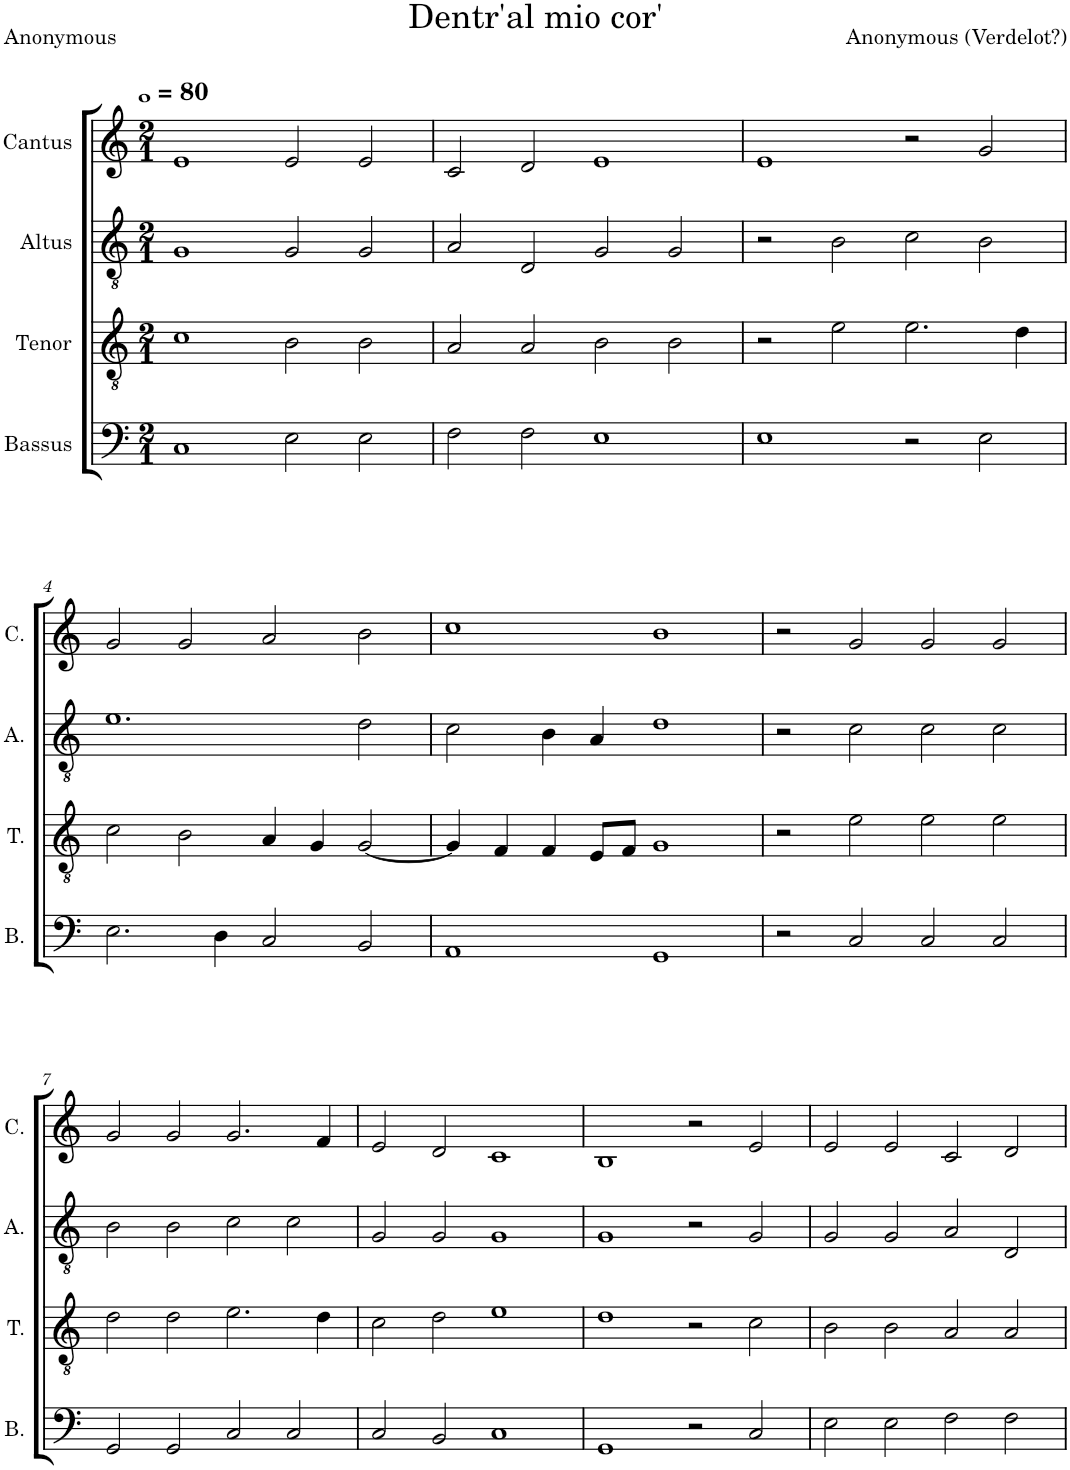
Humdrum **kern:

**kern	**kern	**kern	**kern
*part4	*part3	*part2	*part1
*staff4	*staff3	*staff2	*staff1
*I"Bassus	*I"Tenor	*I"Altus	*I"Cantus
*I'B.	*I'T.	*I'A.	*I'C.
*clefF4	*clefGv2	*clefGv2	*clefG2
*k[]	*k[]	*k[]	*k[]
*M2/1	*M2/1	*M2/1	*M2/1
*MM320	*MM320	*MM320	*MM320
=1	=1	=1	=1
1C	1c	1G	1e
2E\	2B\	2G/	2e/
2E\	2B\	2G/	2e/
=2	=2	=2	=2
2F\	2A/	2A/	2c/
2F\	2A/	2D/	2d/
1E	2B\	2G/	1e
.	2B\	2G/	.
=3	=3	=3	=3
1E	2r	2r	1e
.	2e\	2B\	.
2r	2.e\	2c\	2r
2E\	.	2B\	2g/
.	4d\	.	.
!!LO:LB:g=z
=4	=4	=4	=4
2.E\	2c\	1.e	2g/
.	2B\	.	2g/
4D\	.	.	.
2C/	4A/	.	2a/
.	4G/	.	.
2BB/	[2G/	2d\	2b\
=5	=5	=5	=5
1AA	4G/]	2c\	1cc
.	4F/	.	.
.	4F/	4B\	.
.	8E/L	4A/	.
.	8F/J	.	.
1GG	1G	1d	1b
=6	=6	=6	=6
2r	2r	2r	2r
2C/	2e\	2c\	2g/
2C/	2e\	2c\	2g/
2C/	2e\	2c\	2g/
!!LO:LB:g=z
=7	=7	=7	=7
2GG/	2d\	2B\	2g/
2GG/	2d\	2B\	2g/
2C/	2.e\	2c\	2.g/
2C/	.	2c\	.
.	4d\	.	4f/
=8	=8	=8	=8
2C/	2c\	2G/	2e/
2BB/	2d\	2G/	2d/
1C	1e	1G	1c
=9	=9	=9	=9
1GG	1d	1G	1B
2r	2r	2r	2r
2C/	2c\	2G/	2e/
=10	=10	=10	=10
2E\	2B\	2G/	2e/
2E\	2B\	2G/	2e/
2F\	2A/	2A/	2c/
2F\	2A/	2D/	2d/
=	=	=	=
*-	*-	*-	*-
